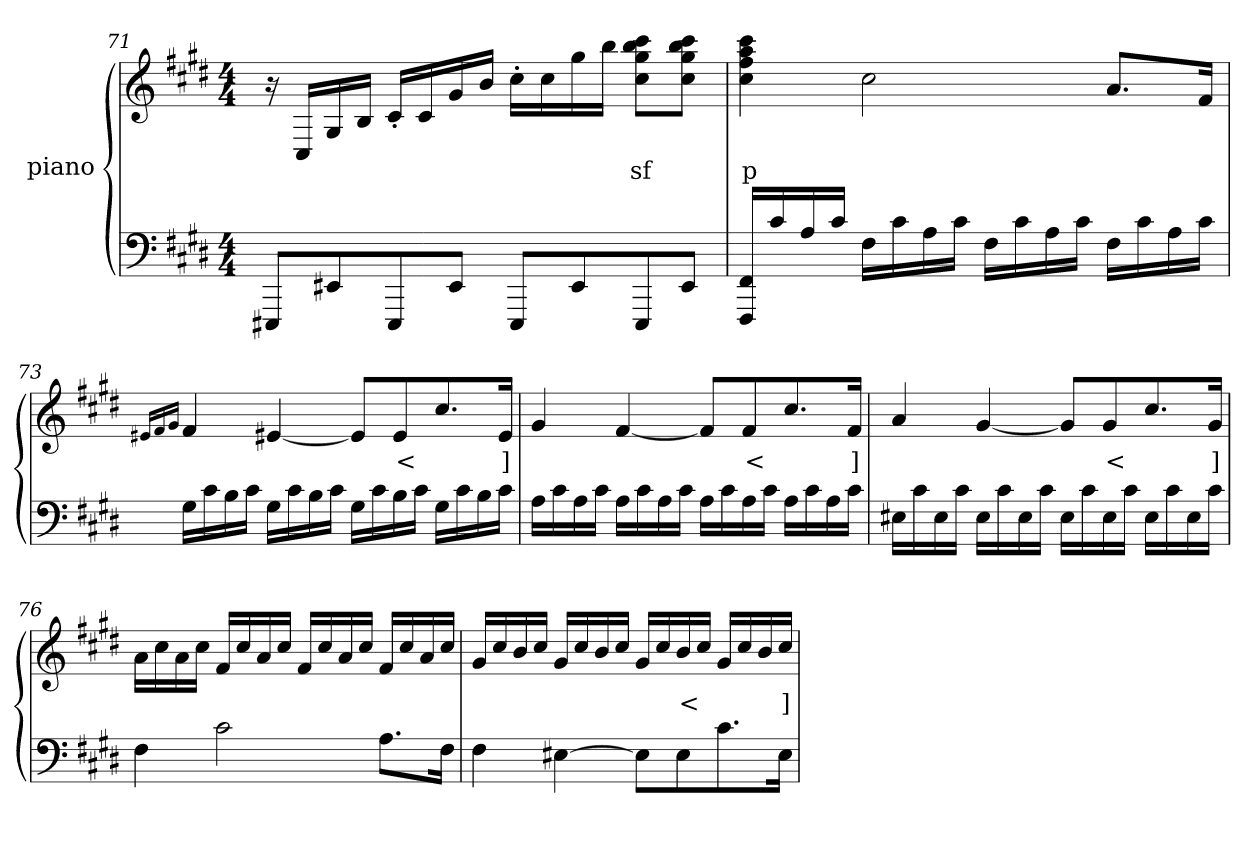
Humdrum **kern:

**kern	**kern	**text
*part2	*part1	*part1
*staff2	*staff1	*staff1
*	*I"piano	*
*clefF4	*clefG2	*
*k[f#c#g#d#]	*k[f#c#g#d#]	*
*c#:	*c#:	*
*M4/4	*M4/4	*
=71	=71	=71
8EEE#XL	16r	.
.	16C#LL	.
8EE#	16G#	.
.	16BJJ	.
8EEE#	16c#'>LL	.
.	16c#	.
8EE#J	16g#	.
.	16bJJ	.
8EEE#L	16cc#'>LL	.
.	16cc#	.
8EE#	16gg#	.
.	16bbJJ	.
8EEE#	8cc# 8gg# 8bb 8ccc#L	sf
8EE#J	8cc# 8gg# 8bb 8ccc#J	.
=72	=72	=72
16FFF# 16FF#LL	4cc# 4ff# 4aa 4ccc#	p
16c#	.	.
16A	.	.
16c#JJ	.	.
16F#LL	2cc#	.
16c#	.	.
16A	.	.
16c#JJ	.	.
16F#LL	.	.
16c#	.	.
16A	.	.
16c#JJ	.	.
16F#LL	8.aL	.
16c#	.	.
16A	.	.
16c#JJ	16f#Jk	.
=73	=73	=73
.	16qe#XLL	.
.	16qf#	.
.	16qg#JJ	.
16G#LL	4f#	.
16c#	.	.
16B	.	.
16c#JJ	.	.
16G#LL	[4e#	.
16c#	.	.
16B	.	.
16c#JJ	.	.
16G#LL	8e#L]	.
16c#	.	.
16B	8e#	<
16c#JJ	.	.
16G#LL	8.cc#	.
16c#	.	.
16B	.	.
16c#JJ	16e#Jk	]
=74	=74	=74
16ALL	4g#	.
16c#	.	.
16A	.	.
16c#JJ	.	.
16ALL	[4f#	.
16c#	.	.
16A	.	.
16c#JJ	.	.
16ALL	8f#L]	.
16c#	.	.
16A	8f#	<
16c#JJ	.	.
16ALL	8.cc#	.
16c#	.	.
16A	.	.
16c#JJ	16f#Jk	]
=75	=75	=75
16E#XLL	4a	.
16c#	.	.
16E#	.	.
16c#JJ	.	.
16E#LL	[4g#	.
16c#	.	.
16E#	.	.
16c#JJ	.	.
16E#LL	8g#L]	.
16c#	.	.
16E#	8g#	<
16c#JJ	.	.
16E#LL	8.cc#	.
16c#	.	.
16E#	.	.
16c#JJ	16g#Jk	]
=76	=76	=76
4F#	16aLL	.
.	16cc#	.
.	16a	.
.	16cc#JJ	.
2c#	16f#LL	.
.	16cc#	.
.	16a	.
.	16cc#JJ	.
.	16f#LL	.
.	16cc#	.
.	16a	.
.	16cc#JJ	.
8.AL	16f#LL	.
.	16cc#	.
.	16a	.
16F#Jk	16cc#JJ	.
=77	=77	=77
4F#	16g#LL	.
.	16cc#	.
.	16b	.
.	16cc#JJ	.
[4E#X	16g#LL	.
.	16cc#	.
.	16b	.
.	16cc#JJ	.
8E#L]	16g#LL	.
.	16cc#	.
8E#	16b	<
.	16cc#JJ	.
8.c#	16g#LL	.
.	16cc#	.
.	16b	.
16E#Jk	16cc#JJ	]
=	=	=
*-	*-	*-
